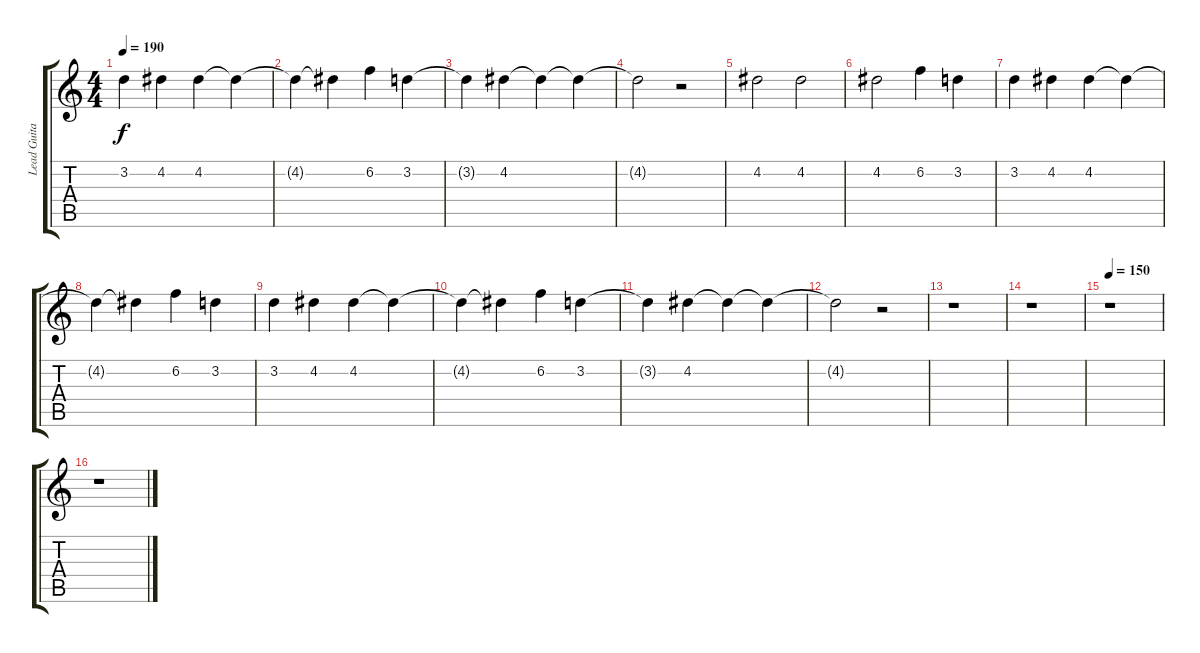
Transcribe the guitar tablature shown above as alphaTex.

\track ("Lead Guitar" "Lead Guita") {instrument distortionguitar}
\staff {score tabs}
\tuning (E4 B3 G3 D3 A2 D2) {hide}
\ts (4 4)
\tempo 190
\clef g2
\ks c
3.2.4{dy f} 4.2.4 4.2.4 4.2{t}.4 |
4.2{t}.4 4.2{t}.4 6.2.4 3.2.4 |
3.2{t}.4 4.2.4 4.2{t}.4 4.2{t}.4 |
4.2{t}.2 r.2 |
4.2.2 4.2.2 |
4.2.2 6.2.4 3.2.4 |
3.2.4 4.2.4 4.2.4 4.2{t}.4 |
4.2{t}.4 4.2{t}.4 6.2.4 3.2.4 |
3.2.4 4.2.4 4.2.4 4.2{t}.4 |
4.2{t}.4 4.2{t}.4 6.2.4 3.2.4 |
3.2{t}.4 4.2.4 4.2{t}.4 4.2{t}.4 |
4.2{t}.2 r.2 |
r.1 |
r.1 |
\tempo 150
r.1 |
r.1
